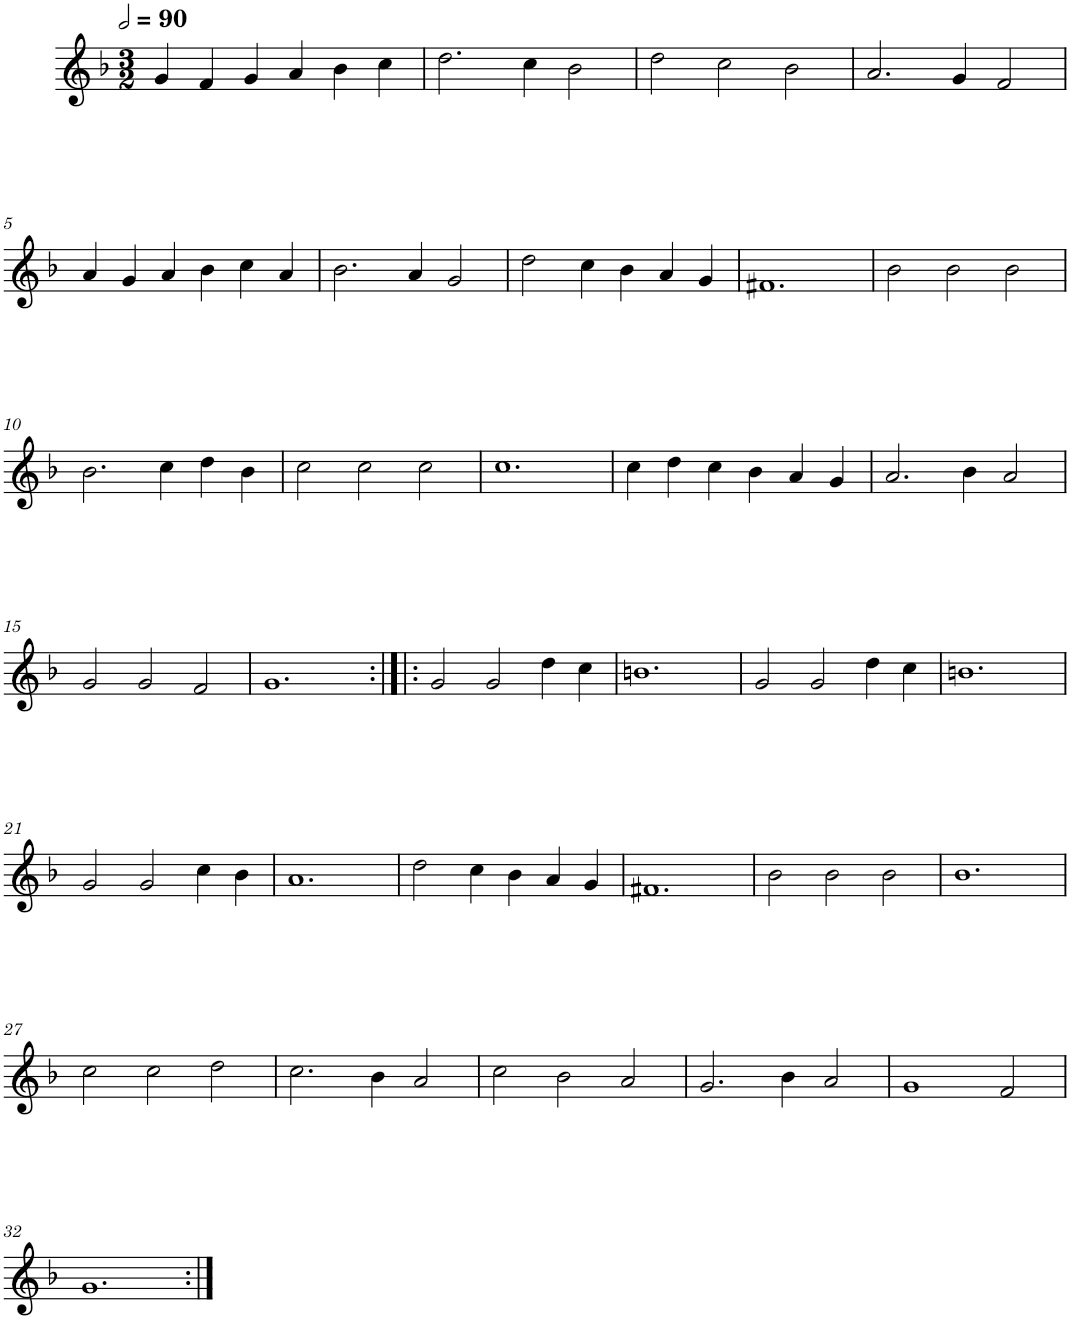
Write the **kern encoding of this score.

**kern
*part1
*staff1
*I"Quatre parties
*clefG2
*k[b-]
*M3/2
*MM180
=1
4g/
4f/
4g/
4a/
4b-\
4cc\
=2
2.dd\
4cc\
2b-\
=3
2dd\
2cc\
2b-\
=4
2.a/
4g/
2f/
!!LO:LB:g=z
=5
4a/
4g/
4a/
4b-\
4cc\
4a/
=6
2.b-\
4a/
2g/
=7
2dd\
4cc\
4b-\
4a/
4g/
=8
1.f#X
=9
2b-\
2b-\
2b-\
!!LO:LB:g=z
=10
2.b-\
4cc\
4dd\
4b-\
=11
2cc\
2cc\
2cc\
=12
1.cc
=13
4cc\
4dd\
4cc\
4b-\
4a/
4g/
=14
2.a/
4b-\
2a/
!!LO:LB:g=z
=15
2g/
2g/
2f/
=16
1.g
=17:|!|:
2g/
2g/
4dd\
4cc\
=18
1.bn
=19
2g/
2g/
4dd\
4cc\
=20
1.bn
!!LO:LB:g=z
=21
2g/
2g/
4cc\
4b-\
=22
1.a
=23
2dd\
4cc\
4b-\
4a/
4g/
=24
1.f#X
=25
2b-\
2b-\
2b-\
=26
1.b-
!!LO:LB:g=z
=27
2cc\
2cc\
2dd\
=28
2.cc\
4b-\
2a/
=29
2cc\
2b-\
2a/
=30
2.g/
4b-\
2a/
=31
1g
2f/
!!LO:LB:g=z
=32
1.g
=:|!
*-
